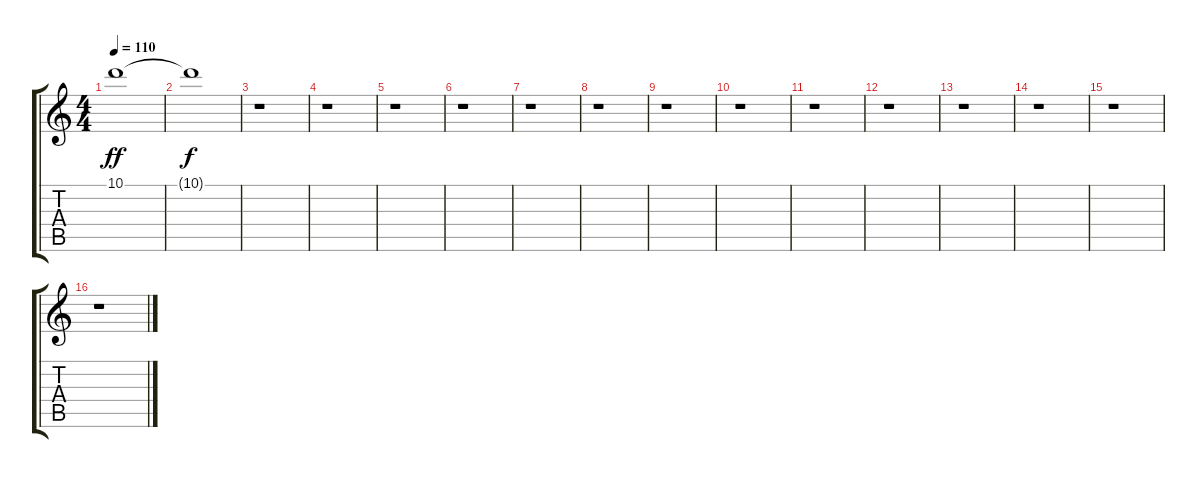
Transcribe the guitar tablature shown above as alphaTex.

\track "" {instrument distortionguitar}
\staff {score tabs}
\tuning (E4 B3 G3 D3 A2 E2) {hide}
\ts (4 4)
\tempo 110
\clef g2
\ks c
10.1.1{dy ff} |
10.1{t}.1{dy f} |
r.1 |
r.1 |
r.1 |
r.1 |
r.1 |
r.1 |
r.1 |
r.1 |
r.1 |
r.1 |
r.1 |
r.1 |
r.1 |
r.1
